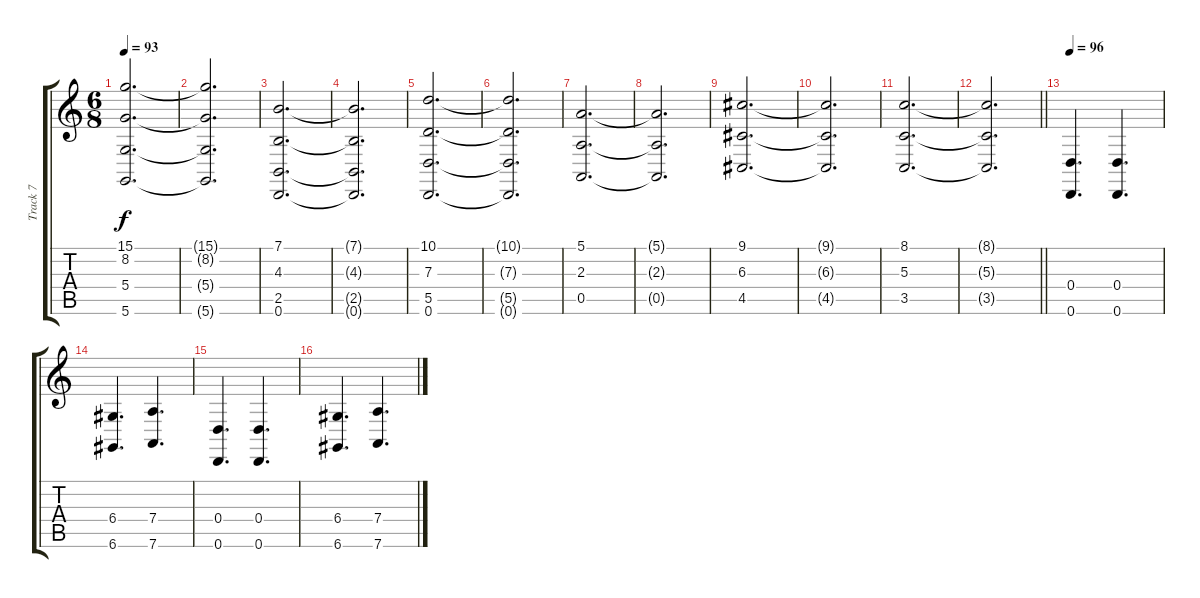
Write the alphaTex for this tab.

\track ("Track 7" "Track 7") {instrument stringensemble1}
\staff {score tabs}
\tuning (E4 B3 G3 D3 A2 D2) {hide}
\ts (6 8)
\tempo 93
\clef g2
\ks c
(15.1 8.2 5.4 5.6).2{d dy f} |
(15.1{t} 8.2{t} 5.4{t} 5.6{t}).2{d} |
(7.1 4.3 2.5 0.6).2{d} |
(7.1{t} 4.3{t} 2.5{t} 0.6{t}).2{d} |
(10.1 7.3 5.5 0.6).2{d} |
(10.1{t} 7.3{t} 5.5{t} 0.6{t}).2{d} |
(5.1 2.3 0.5).2{d} |
(5.1{t} 2.3{t} 0.5{t}).2{d} |
(9.1 6.3 4.5).2{d} |
(9.1{t} 6.3{t} 4.5{t}).2{d} |
(8.1 5.3 3.5).2{d} |
\barLineRight lightlight
(8.1{t} 5.3{t} 3.5{t}).2{d} |
\tempo 96
(0.4 0.6).4{d} (0.4 0.6).4{d} |
(6.4 6.6).4{d} (7.4 7.6).4{d} |
(0.4 0.6).4{d} (0.4 0.6).4{d} |
(6.4 6.6).4{d} (7.4 7.6).4{d}
